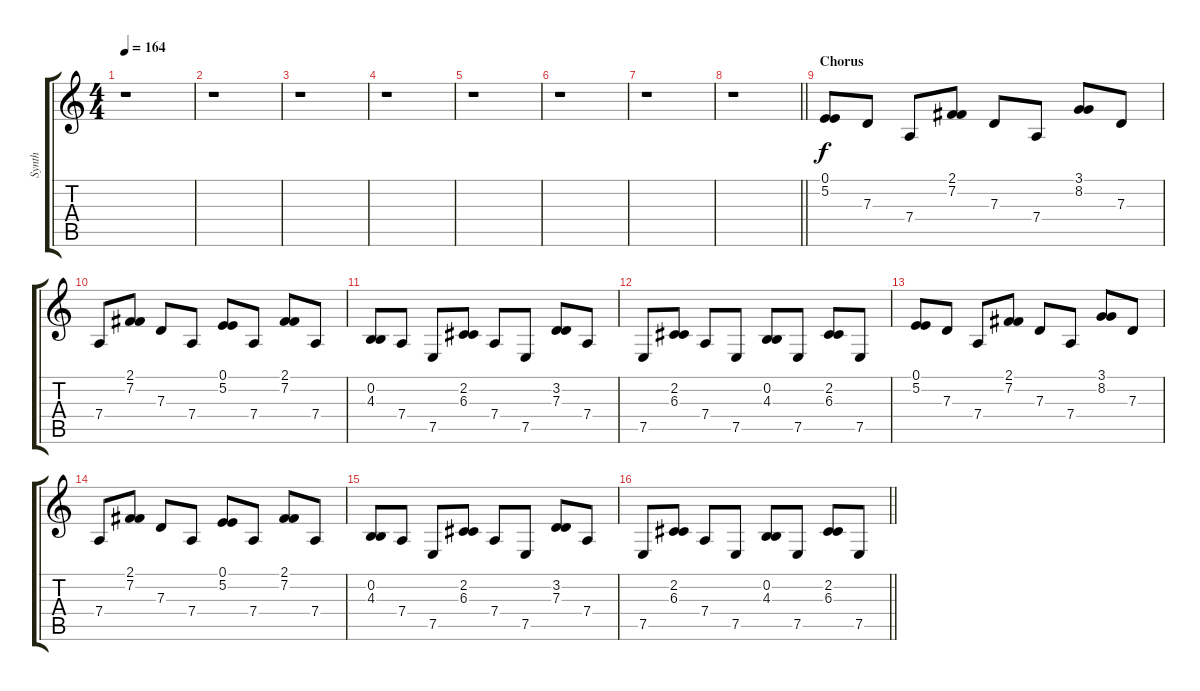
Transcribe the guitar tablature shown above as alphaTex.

\track ("Synth" "Synth") {instrument stringensemble1}
\staff {score tabs}
\tuning (E4 B3 G3 D3 A2 E2) {hide}
\ts (4 4)
\tempo 164
\clef g2
\ks c
r.1{dy f} |
r.1 |
r.1 |
r.1 |
r.1 |
r.1 |
r.1 |
\barLineRight lightlight
r.1 |
\section ("" "Chorus")
(0.1 5.2).8 7.3.8 7.4.8 (2.1 7.2).8 7.3.8 7.4.8 (3.1 8.2).8 7.3.8 |
7.4.8 (2.1 7.2).8 7.3.8 7.4.8 (0.1 5.2).8 7.4.8 (2.1 7.2).8 7.4.8 |
(0.2 4.3).8 7.4.8 7.5.8 (2.2 6.3).8 7.4.8 7.5.8 (3.2 7.3).8 7.4.8 |
7.5.8 (2.2 6.3).8 7.4.8 7.5.8 (0.2 4.3).8 7.5.8 (2.2 6.3).8 7.5.8 |
(0.1 5.2).8 7.3.8 7.4.8 (2.1 7.2).8 7.3.8 7.4.8 (3.1 8.2).8 7.3.8 |
7.4.8 (2.1 7.2).8 7.3.8 7.4.8 (0.1 5.2).8 7.4.8 (2.1 7.2).8 7.4.8 |
(0.2 4.3).8 7.4.8 7.5.8 (2.2 6.3).8 7.4.8 7.5.8 (3.2 7.3).8 7.4.8 |
\barLineRight lightlight
7.5.8 (2.2 6.3).8 7.4.8 7.5.8 (0.2 4.3).8 7.5.8 (2.2 6.3).8 7.5.8
